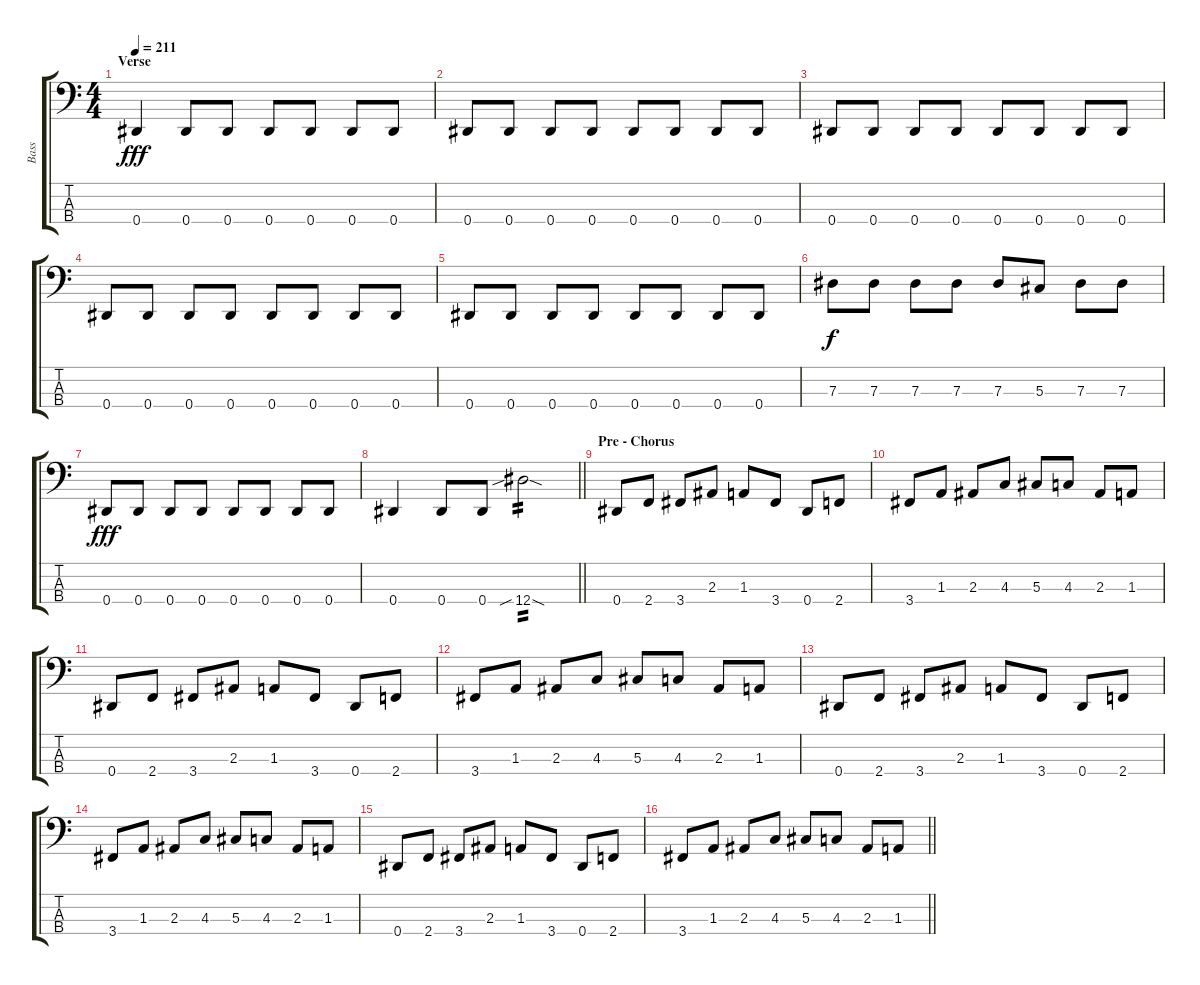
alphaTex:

\track ("Bass" "Bass") {instrument electricbasspick}
\staff {score tabs}
\tuning (Gb2 Db2 Ab1 Eb1) {hide}
\ts (4 4)
\section ("" "Verse")
\tempo 211
\clef f4
\ks c
0.4.4{dy fff} 0.4.8 0.4.8 0.4.8 0.4.8 0.4.8 0.4.8 |
0.4.8 0.4.8 0.4.8 0.4.8 0.4.8 0.4.8 0.4.8 0.4.8 |
0.4.8 0.4.8 0.4.8 0.4.8 0.4.8 0.4.8 0.4.8 0.4.8 |
0.4.8 0.4.8 0.4.8 0.4.8 0.4.8 0.4.8 0.4.8 0.4.8 |
0.4.8 0.4.8 0.4.8 0.4.8 0.4.8 0.4.8 0.4.8 0.4.8 |
7.3.8{dy f} 7.3.8 7.3.8 7.3.8 7.3.8 5.3.8 7.3.8 7.3.8 |
0.4.8{dy fff} 0.4.8 0.4.8 0.4.8 0.4.8 0.4.8 0.4.8 0.4.8 |
\barLineRight lightlight
0.4.4 0.4.8 0.4.8 12.4{sib sod}.2{tp 2} |
\section ("" "Pre - Chorus")
0.4.8 2.4.8 3.4.8 2.3.8 1.3.8 3.4.8 0.4.8 2.4.8 |
3.4.8 1.3.8 2.3.8 4.3.8 5.3.8 4.3.8 2.3.8 1.3.8 |
0.4.8 2.4.8 3.4.8 2.3.8 1.3.8 3.4.8 0.4.8 2.4.8 |
3.4.8 1.3.8 2.3.8 4.3.8 5.3.8 4.3.8 2.3.8 1.3.8 |
0.4.8 2.4.8 3.4.8 2.3.8 1.3.8 3.4.8 0.4.8 2.4.8 |
3.4.8 1.3.8 2.3.8 4.3.8 5.3.8 4.3.8 2.3.8 1.3.8 |
0.4.8 2.4.8 3.4.8 2.3.8 1.3.8 3.4.8 0.4.8 2.4.8 |
\barLineRight lightlight
3.4.8 1.3.8 2.3.8 4.3.8 5.3.8 4.3.8 2.3.8 1.3.8
